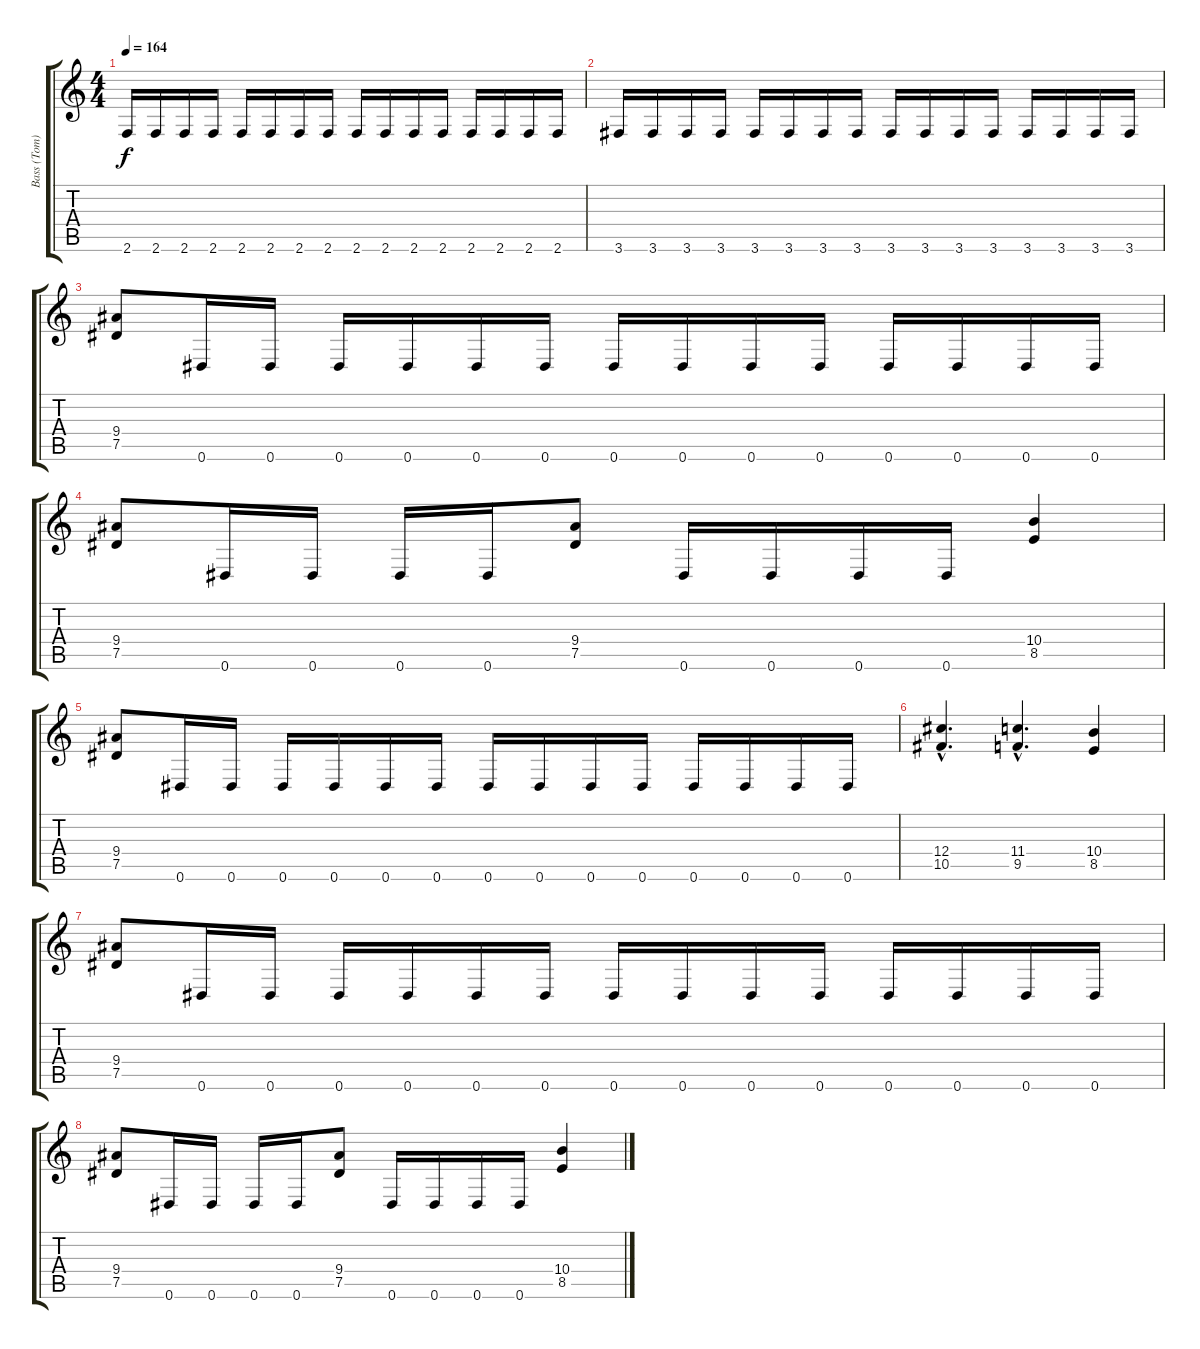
\track ("Bass (Tom)" "Bass (Tom)") {instrument electricbasspick}
\staff {score tabs}
\tuning (Eb4 Bb3 Gb3 Db3 Ab2 Eb2) {hide}
\ts (4 4)
\tempo 164
\clef g2
\ks c
2.6.16{dy f} 2.6.16 2.6.16 2.6.16 2.6.16 2.6.16 2.6.16 2.6.16 2.6.16 2.6.16 2.6.16 2.6.16 2.6.16 2.6.16 2.6.16 2.6.16 |
3.6.16 3.6.16 3.6.16 3.6.16 3.6.16 3.6.16 3.6.16 3.6.16 3.6.16 3.6.16 3.6.16 3.6.16 3.6.16 3.6.16 3.6.16 3.6.16 |
(9.4 7.5).8 0.6.16 0.6.16 0.6.16 0.6.16 0.6.16 0.6.16 0.6.16 0.6.16 0.6.16 0.6.16 0.6.16 0.6.16 0.6.16 0.6.16 |
(9.4 7.5).8 0.6.16 0.6.16 0.6.16 0.6.16 (9.4 7.5).8 0.6.16 0.6.16 0.6.16 0.6.16 (10.4 8.5).4 |
(9.4 7.5).8 0.6.16 0.6.16 0.6.16 0.6.16 0.6.16 0.6.16 0.6.16 0.6.16 0.6.16 0.6.16 0.6.16 0.6.16 0.6.16 0.6.16 |
(12.4{hac} 10.5{hac}).4{d} (11.4{hac} 9.5{hac}).4{d} (10.4 8.5).4 |
(9.4 7.5).8 0.6.16 0.6.16 0.6.16 0.6.16 0.6.16 0.6.16 0.6.16 0.6.16 0.6.16 0.6.16 0.6.16 0.6.16 0.6.16 0.6.16 |
(9.4 7.5).8 0.6.16 0.6.16 0.6.16 0.6.16 (9.4 7.5).8 0.6.16 0.6.16 0.6.16 0.6.16 (10.4 8.5).4
